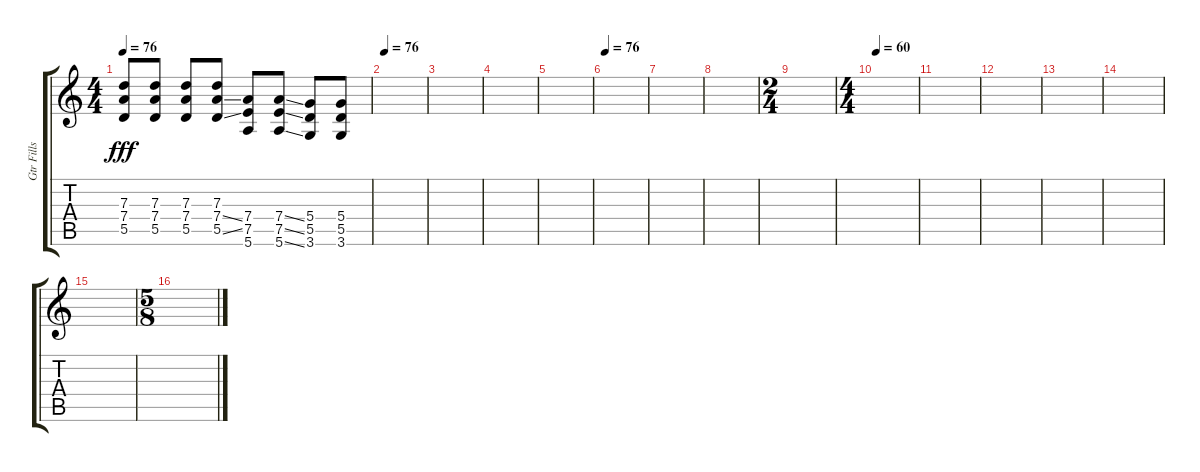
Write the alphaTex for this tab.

\track ("Gtr Fills" "Gtr Fills") {instrument overdrivenguitar}
\staff {score tabs}
\tuning (E4 B3 G3 D3 A2 E2) {hide}
\ts (4 4)
\tempo 76
\clef g2
\ks c
(7.3 7.4 5.5).8{dy fff} (7.3 7.4 5.5).8 (7.3 7.4 5.5).8 (7.3 7.4{ss} 5.5{ss}).8 (7.4 7.5 5.6).8 (7.4{ss} 7.5{ss} 5.6{ss}).8 (5.4 5.5 3.6).8 (5.4 5.5 3.6).8 |
\tempo 76
|
|
|
|
\tempo 76
|
|
|
\ts (2 4)
|
\ts (4 4)
\tempo 60
|
|
|
|
|
|
\ts (5 8)
